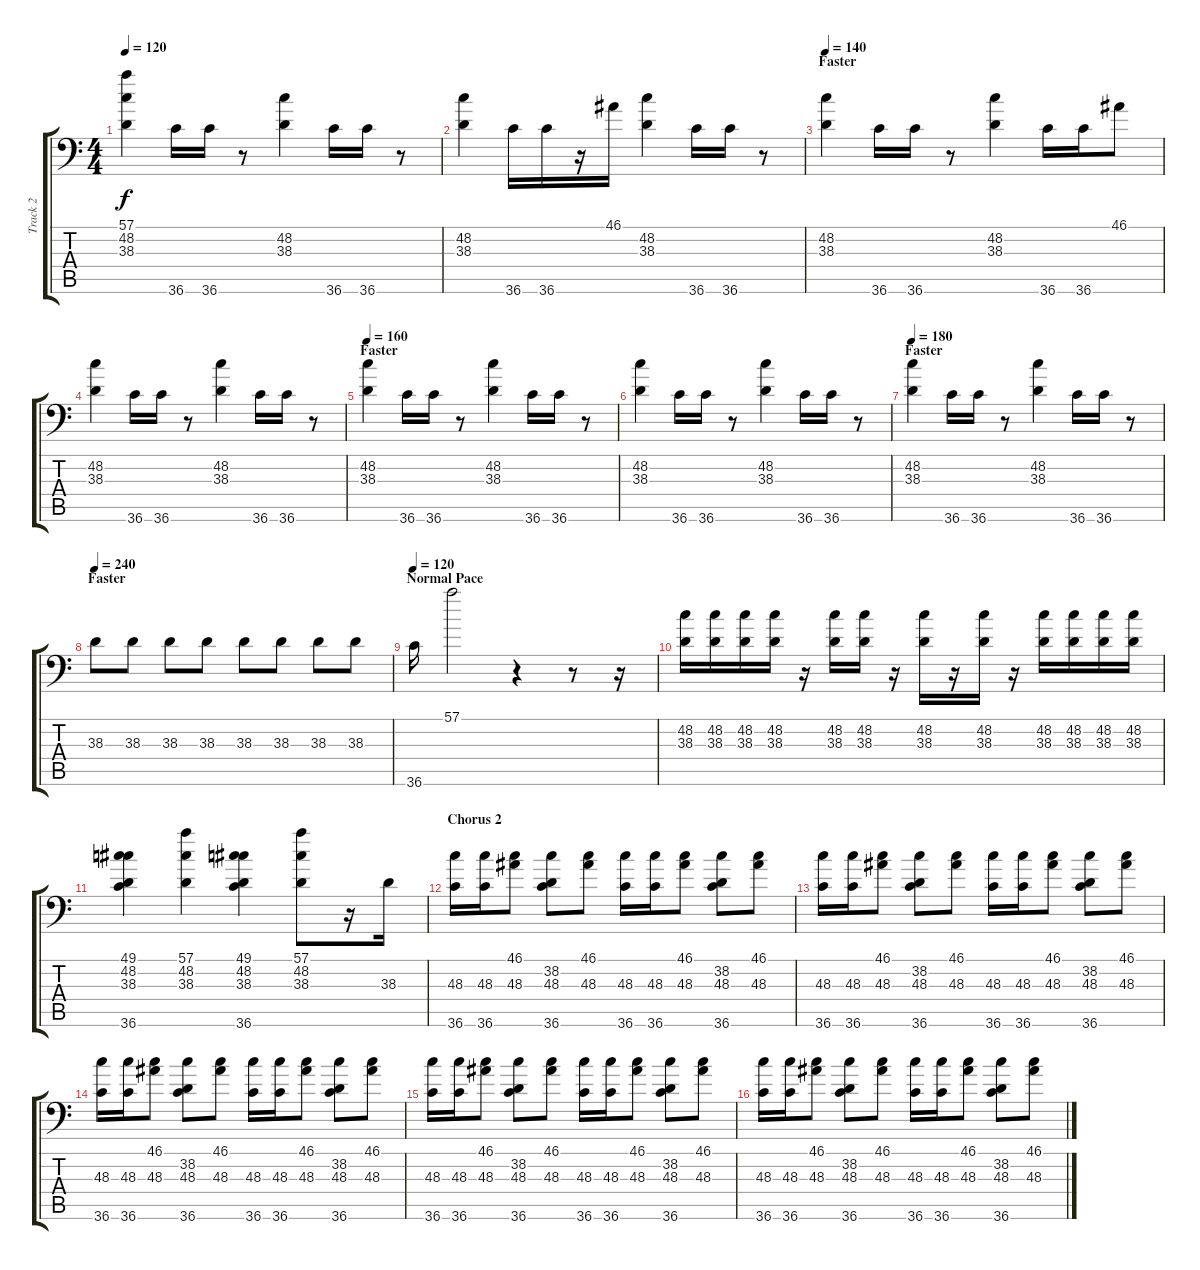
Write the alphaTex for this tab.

\track ("Track 2" "Track 2") {instrument acousticgrandpiano}
\staff {score tabs}
\tuning (C-1 C-1 C-1 C-1 C-1 C-1) {hide}
\ts (4 4)
\tempo 120
\clef f4
\ks c
(57.1 48.2 38.3).4{dy f} 36.6.16 36.6.16 r.8 (48.2 38.3).4 36.6.16 36.6.16 r.8 |
(48.2 38.3).4 36.6.16 36.6.16 r.16 46.1.16 (48.2 38.3).4 36.6.16 36.6.16 r.8 |
\section ("" "Faster")
\tempo 140
(48.2 38.3).4 36.6.16 36.6.16 r.8 (48.2 38.3).4 36.6.16 36.6.16 46.1.8 |
(48.2 38.3).4 36.6.16 36.6.16 r.8 (48.2 38.3).4 36.6.16 36.6.16 r.8 |
\section ("" "Faster")
\tempo 160
(48.2 38.3).4 36.6.16 36.6.16 r.8 (48.2 38.3).4 36.6.16 36.6.16 r.8 |
(48.2 38.3).4 36.6.16 36.6.16 r.8 (48.2 38.3).4 36.6.16 36.6.16 r.8 |
\section ("" "Faster")
\tempo 180
(48.2 38.3).4 36.6.16 36.6.16 r.8 (48.2 38.3).4 36.6.16 36.6.16 r.8 |
\section ("" "Faster")
\tempo 240
38.3.8 38.3.8 38.3.8 38.3.8 38.3.8 38.3.8 38.3.8 38.3.8 |
\section ("" "Normal Pace")
\tempo 120
36.6.16 57.1.2 r.4 r.8 r.16 |
(48.2 38.3).16 (48.2 38.3).16 (48.2 38.3).16 (48.2 38.3).16 r.16 (48.2 38.3).16 (48.2 38.3).16 r.16 (48.2 38.3).16 r.16 (48.2 38.3).16 r.16 (48.2 38.3).16 (48.2 38.3).16 (48.2 38.3).16 (48.2 38.3).16 |
(49.1 48.2 38.3 36.6).4 (57.1 48.2 38.3).4 (49.1 48.2 38.3 36.6).4 (57.1 48.2 38.3).8 r.16 38.3.16 |
\section ("" "Chorus 2")
(48.3 36.6).16 (48.3 36.6).16 (46.1 48.3).8 (38.2 48.3 36.6).8 (46.1 48.3).8 (48.3 36.6).16 (48.3 36.6).16 (46.1 48.3).8 (38.2 48.3 36.6).8 (46.1 48.3).8 |
(48.3 36.6).16 (48.3 36.6).16 (46.1 48.3).8 (38.2 48.3 36.6).8 (46.1 48.3).8 (48.3 36.6).16 (48.3 36.6).16 (46.1 48.3).8 (38.2 48.3 36.6).8 (46.1 48.3).8 |
(48.3 36.6).16 (48.3 36.6).16 (46.1 48.3).8 (38.2 48.3 36.6).8 (46.1 48.3).8 (48.3 36.6).16 (48.3 36.6).16 (46.1 48.3).8 (38.2 48.3 36.6).8 (46.1 48.3).8 |
(48.3 36.6).16 (48.3 36.6).16 (46.1 48.3).8 (38.2 48.3 36.6).8 (46.1 48.3).8 (48.3 36.6).16 (48.3 36.6).16 (46.1 48.3).8 (38.2 48.3 36.6).8 (46.1 48.3).8 |
(48.3 36.6).16 (48.3 36.6).16 (46.1 48.3).8 (38.2 48.3 36.6).8 (46.1 48.3).8 (48.3 36.6).16 (48.3 36.6).16 (46.1 48.3).8 (38.2 48.3 36.6).8 (46.1 48.3).8
